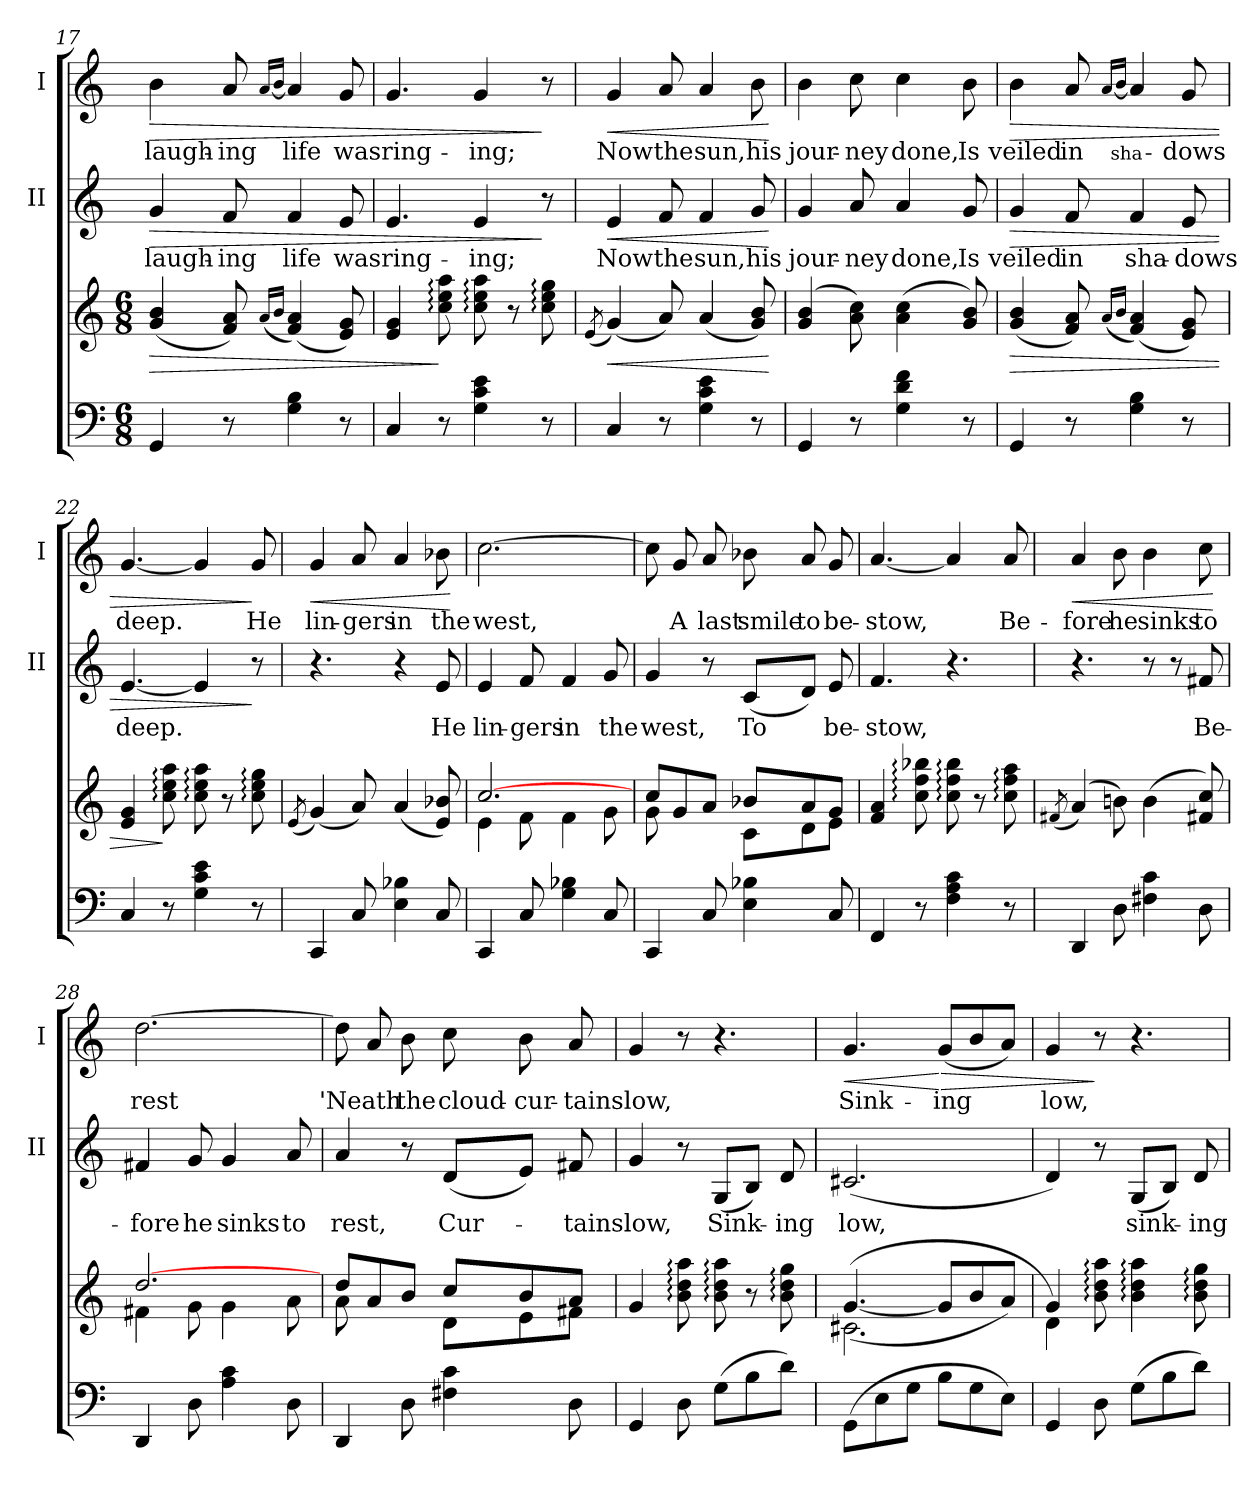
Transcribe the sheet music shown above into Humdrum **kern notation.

**kern	**kern	**dynam	**kern	**text	**dynam	**kern	**text	**dynam
*part4	*part3	*part3	*part2	*part2	*part2	*part1	*part1	*part1
*staff4	*staff3	*staff3	*staff2	*staff2	*staff2	*staff1	*staff1	*staff1
*	*	*	*I"II	*	*	*I"I	*	*
*	*	*	*I'II	*	*	*I'I	*	*
*clefF4	*clefG2	*	*clefG2	*	*	*clefG2	*	*
*k[]	*k[]	*	*k[]	*	*	*k[]	*	*
*C:	*C:	*	*C:	*	*	*C:	*	*
*M6/8	*M6/8	*	*	*	*	*	*	*
=17	=17	=17	=17	=17	=17	=17	=17	=17
!	!	!LO:HP:b	!	!LO:LY:b	!LO:HP:b	!	!LO:LY:b	!LO:HP:b
4GG/	(<4g/ 4b/	>	4g/	laugh-	>	4b\	laugh-	>
!	!	!	!	!LO:LY:b	!	!	!LO:LY:b	!
8r	8f/ 8a/)	.	8f/	-ing	.	8a/	-ing	.
.	(>16qa/LL	.	.	.	.	[<16qa/LL	.	.
.	16qb/JJ	.	.	.	.	16qb/JJ	.	.
!	!	!	!	!LO:LY:b	!	!	!LO:LY:b	!
4G\ 4B\	(<4f/ 4a/)	.	4f/	life	.	4a/]	life	.
!	!	!	!	!LO:LY:b	!	!	!LO:LY:b	!
8r	8e/ 8g/)	.	8e/	was	.	8g/	was	.
=18	=18	=18	=18	=18	=18	=18	=18	=18
!	!	!	!	!LO:LY:b	!	!	!LO:LY:b	!
4C/	4e/ 4g/	.	4.e/	ring-	.	4.g/	ring-	.
8r	8cc\: 8ee\: 8aa\:	]	.	.	.	.	.	.
!	!	!	!	!LO:LY:b	!	!	!LO:LY:b	!
4G\ 4c\ 4e\	8cc\: 8ee\: 8aa\:	.	4e/	-ing;	.	4g/	-ing;	.
.	8r	.	.	.	.	.	.	.
8r	8cc\: 8ee\: 8gg\:	.	8r	.	]	8r	.	]
!!LO:LB:g=z
=19	=19	=19	=19	=19	=19	=19	=19	=19
.	(<8qe/	.	.	.	.	.	.	.
!	!	!LO:HP:b	!	!LO:LY:b	!LO:HP:b	!	!LO:LY:b	!LO:HP:b
4C/	(<4g/)	<	4e/	Now	<	4g/	Now	<
!	!	!	!	!LO:LY:b	!	!	!LO:LY:b	!
8r	8a/)	.	8f/	the	.	8a/	the	.
!	!	!	!	!LO:LY:b	!	!	!LO:LY:b	!
4G\ 4c\ 4e\	(<4a/	.	4f/	sun,	.	4a/	sun,	.
!	!	!	!	!LO:LY:b	!	!	!LO:LY:b	!
8r	8g/ 8b/)	.	8g/	his	.	8b\	his	.
.	.	[	.	.	[	.	.	[
=20	=20	=20	=20	=20	=20	=20	=20	=20
!	!	!	!	!LO:LY:b	!	!	!LO:LY:b	!
4GG/	(4g/ 4b/	.	4g/	jour-	.	4b\	jour-	.
!	!	!	!	!LO:LY:b	!	!	!LO:LY:b	!
8r	8a\ 8cc\)	.	8a/	-ney	.	8cc\	-ney	.
!	!	!	!	!LO:LY:b	!	!	!LO:LY:b	!
4G\ 4d\ 4f\	(>4a\ 4cc\	.	4a/	done,	.	4cc\	done,	.
!	!	!	!	!LO:LY:b	!	!	!LO:LY:b	!
8r	8g/ 8b/)	.	8g/	Is	.	8b\	Is	.
=21	=21	=21	=21	=21	=21	=21	=21	=21
!	!	!LO:HP:b	!	!LO:LY:b	!LO:HP:b	!	!LO:LY:b	!LO:HP:b
4GG/	(<4g/ 4b/	>	4g/	veiled	>	4b\	veiled	>
!	!	!	!	!LO:LY:b	!	!	!LO:LY:b	!
8r	8f/ 8a/)	.	8f/	in	.	8a/	in	.
.	(>16qa/LL	.	.	.	.	[<16qa/LL	.	.
!	!	!	!	!	!	!	!LO:LY:b	!
.	16qb/JJ	.	.	.	.	16qb/JJ	sha-	.
!	!	!	!	!LO:LY:b	!	!	!	!
4G\ 4B\	(<4f/ 4a/)	.	4f/	sha-	.	4a/]	.	.
!	!	!	!	!LO:LY:b	!	!	!LO:LY:b	!
8r	8e/ 8g/)	.	8e/	-dows	.	8g/	-dows	.
=22	=22	=22	=22	=22	=22	=22	=22	=22
!	!	!	!	!LO:LY:b	!	!	!LO:LY:b	!
4C/	4e/ 4g/	.	[<4.e/	deep.	.	[<4.g/	deep.	.
8r	8cc\: 8ee\: 8aa\:	]	.	.	.	.	.	.
4G\ 4c\ 4e\	8cc\: 8ee\: 8aa\:	.	4e/]	.	.	4g/]	.	.
.	8r	.	.	.	.	.	.	.
!	!	!	!	!	!	!	!LO:LY:b	!
8r	8cc\: 8ee\: 8gg\:	.	8r	.	]	8g/	He	]
!!LO:LB:g=z
=23	=23	=23	=23	=23	=23	=23	=23	=23
.	(<8qe/	.	.	.	.	.	.	.
!	!	!	!	!	!	!	!LO:LY:b	!LO:HP:b
4CC/	(<4g/)	.	4.r	.	.	4g/	lin-	<
!	!	!	!	!	!	!	!LO:LY:b	!
8C/	8a/)	.	.	.	.	8a/	-gers	.
!	!	!	!	!	!	!	!LO:LY:b	!
4E\ 4B-X\	(<4a/	.	4r	.	.	4a/	in	.
!	!	!	!	!LO:LY:b	!	!	!LO:LY:b	!
8C/	8e/ 8b-X/)	.	8e/	He	.	8b-X\	the	.
.	.	.	.	.	.	.	.	[
=24	=24	=24	=24	=24	=24	=24	=24	=24
*	*^	*	*	*	*	*	*	*
!	!	!	!	!	!LO:LY:b	!	!	!LO:LY:b	!
4CC/	[>2.cc/	4e\	.	4e/	lin-	.	[>2.cc\	west,	.
!	!	!	!	!	!LO:LY:b	!	!	!	!
8C/	.	8f\	.	8f/	-gers	.	.	.	.
!	!	!	!	!	!LO:LY:b	!	!	!	!
4G\ 4B-X\	.	4f\	.	4f/	in	.	.	.	.
!	!	!	!	!	!LO:LY:b	!	!	!	!
8C/	.	8g\	.	8g/	the	.	.	.	.
=25	=25	=25	=25	=25	=25	=25	=25	=25	=25
!	!	!	!	!	!LO:LY:b	!	!	!	!
4CC/	8g\	8cc/L	.	4g/	west,	.	8cc\]	.	.
!	!	!	!	!	!	!	!	!LO:LY:b	!
.	4ryy	8g/	.	.	.	.	8g/	A	.
!	!	!	!	!	!	!	!	!LO:LY:b	!
8C/	.	8a/J	.	8r	.	.	8a/	last	.
!	!	!	!	!	!LO:LY:b	!	!	!LO:LY:b	!
4E\ 4B-X\	8c\L	8b-X/L	.	(<8c/L	To	.	8b-X\	smile	.
!	!	!	!	!	!	!	!	!LO:LY:b	!
.	8d\	8a/	.	8d/J)	.	.	8a/	to	.
!	!	!	!	!	!LO:LY:b	!	!	!LO:LY:b	!
8C/	8e\J	8g/J	.	8e/	be-	.	8g/	be-	.
!!LO:PB:g=z
=26	=26	=26	=26	=26	=26	=26	=26	=26	=26
!	!	!	!	!	!LO:LY:b	!	!	!LO:LY:b	!
*	*v	*v	*	*	*	*	*	*	*
4FF/	4f/ 4a/	.	4.f/	-stow,	.	[<4.a/	-stow,	.
8r	8cc\: 8ff\: 8bb-X\:	.	.	.	.	.	.	.
4F\ 4A\ 4c\	8cc\: 8ff\: 8bb-\:	.	4.r	.	.	4a/]	.	.
.	8r	.	.	.	.	.	.	.
!	!	!	!	!	!	!	!LO:LY:b	!
8r	8cc\: 8ff\: 8aa\:	.	.	.	.	8a/	Be-	.
=27	=27	=27	=27	=27	=27	=27	=27	=27
.	(<8qf#X/	.	.	.	.	.	.	.
!	!	!	!	!	!	!	!LO:LY:b	!LO:HP:b
4DD/	(4a/)	.	4.r	.	.	4a/	-fore	<
!	!	!	!	!	!	!	!LO:LY:b	!
8D\	8bn\)	.	.	.	.	8b\	he	.
!	!	!	!	!	!	!	!LO:LY:b	!
4F#X\ 4c\	(>4b\	.	8r	.	.	4b\	sinks	.
.	.	.	8r	.	.	.	.	.
!	!	!	!	!LO:LY:b	!	!	!LO:LY:b	!
8D\	8f#/ 8cc/)	.	8f#X/	Be-	.	8cc\	to	.
.	.	.	.	.	.	.	.	[
=28	=28	=28	=28	=28	=28	=28	=28	=28
*	*^	*	*	*	*	*	*	*
!	!	!	!	!	!LO:LY:b	!	!	!LO:LY:b	!
4DD/	[>2.dd/	4f#X\	.	4f#X/	-fore	.	[>2.dd\	rest	.
!	!	!	!	!	!LO:LY:b	!	!	!	!
8D\	.	8g\	.	8g/	he	.	.	.	.
!	!	!	!	!	!LO:LY:b	!	!	!	!
4A\ 4c\	.	4g\	.	4g/	sinks	.	.	.	.
!	!	!	!	!	!LO:LY:b	!	!	!	!
8D\	.	8a\	.	8a/	to	.	.	.	.
=29	=29	=29	=29	=29	=29	=29	=29	=29	=29
!	!	!	!	!	!LO:LY:b	!	!	!LO:LY:b	!
4DD/	8a\	8dd/L	.	4a/	rest,	.	8dd\]	'Neath	.
.	4ryy	8a/	.	.	.	.	8a/	.	.
!	!	!	!	!	!	!	!	!LO:LY:b	!
8D\	.	8b/J	.	8r	.	.	8b\	the	.
!	!	!	!	!	!LO:LY:b	!	!	!LO:LY:b	!
4F#X\ 4c\	8d\L	8cc/L	.	(<8d/L	Cur-	.	8cc\	cloud-	.
!	!	!	!	!	!	!	!	!LO:LY:b	!
.	8e\	8b/	.	8e/J)	.	.	8b\	-cur-	.
!	!	!	!	!	!LO:LY:b	!	!	!LO:LY:b:rj	!
8D\	8f#X\J	8a/J	.	8f#X/	-tains	.	8a/	-tains	.
!!LO:LB:g=z
=30	=30	=30	=30	=30	=30	=30	=30	=30	=30
!	!	!	!	!	!LO:LY:b	!	!	!LO:LY:b	!
*	*v	*v	*	*	*	*	*	*	*
4GG/	4g/	.	4g/	low,	.	4g/	low,	.
8D\	8b\: 8dd\: 8aa\:	.	8r	.	.	8r	.	.
!	!	!	!	!LO:LY:b	!	!	!	!
(>8G\L	8b\: 8dd\: 8aa\:	.	(<8G/L	Sink-	.	4.r	.	.
8B\	8r	.	8B/J)	.	.	.	.	.
!	!	!	!	!LO:LY:b	!	!	!	!
8d\J)	8b\: 8dd\: 8gg\:	.	8d/	-ing	.	.	.	.
=31	=31	=31	=31	=31	=31	=31	=31	=31
*	*^	*	*	*	*	*	*	*
!	!	!	!	!	!LO:LY:b	!	!	!LO:LY:b	!LO:HP:b
(>8GG\L	(<2.c#X\	([>4.g/	.	(<2.c#X/	low,	.	4.g/	Sink-	<
8E\	.	.	.	.	.	.	.	.	.
8G\J	.	.	.	.	.	.	.	.	.
!	!	!	!	!	!	!	!	!LO:LY:b	!LO:HP:n=1:b
8B\L	.	8g/L]	.	.	.	.	(<8g/L	-ing	[ >
8G\	.	8b/	.	.	.	.	8b/	.	.
8E\J)	.	8a/J)	.	.	.	.	8a/J)	.	.
=32	=32	=32	=32	=32	=32	=32	=32	=32	=32
!	!	!	!	!	!	!	!	!LO:LY:b	!
4GG/	4g/	4d\)	.	4d/)	.	.	4g/	low,	.
8D\	2ryy	8b\: 8dd\: 8aa\:	.	8r	.	.	8r	.	]
!	!	!	!	!	!LO:LY:b	!	!	!	!
(>8G\L	.	4b\: 4dd\: 4aa\:	.	(<8G/L	sink-	.	4.r	.	.
8B\	.	.	.	8B/J)	.	.	.	.	.
!	!	!	!	!	!LO:LY:b	!	!	!	!
8d\J)	.	8b\: 8dd\: 8gg\:	.	8d/	-ing	.	.	.	.
*	*v	*v	*	*	*	*	*	*	*
=	=	=	=	=	=	=	=	=
*-	*-	*-	*-	*-	*-	*-	*-	*-
